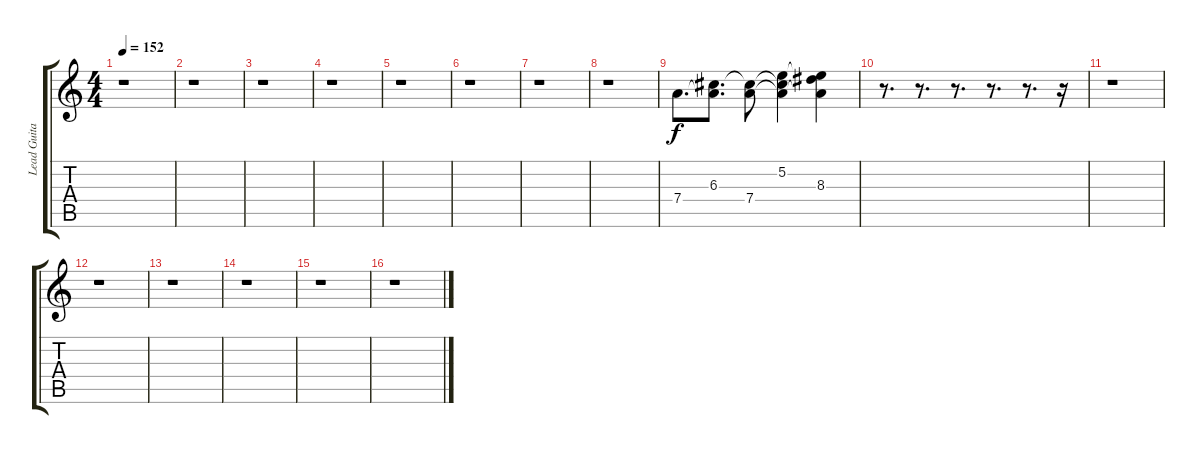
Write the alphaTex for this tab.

\track ("Lead Guitar " "Lead Guita") {instrument distortionguitar}
\staff {score tabs}
\tuning (E4 B3 G3 D3 A2 D2) {hide}
\ts (4 4)
\tempo 152
\clef g2
\ks c
r.1{dy f} |
r.1 |
r.1 |
r.1 |
r.1 |
r.1 |
r.1 |
r.1 |
7.4.8{d} (6.3 7.4{t}).8{d} (6.3{t} 7.4).8 (5.2 6.3{t} 7.4{t}).4 (5.2{t} 8.3 7.4{t}).4 |
r.8{d} r.8{d} r.8{d} r.8{d} r.8{d} r.16 |
r.1 |
r.1 |
r.1 |
r.1 |
r.1 |
r.1
